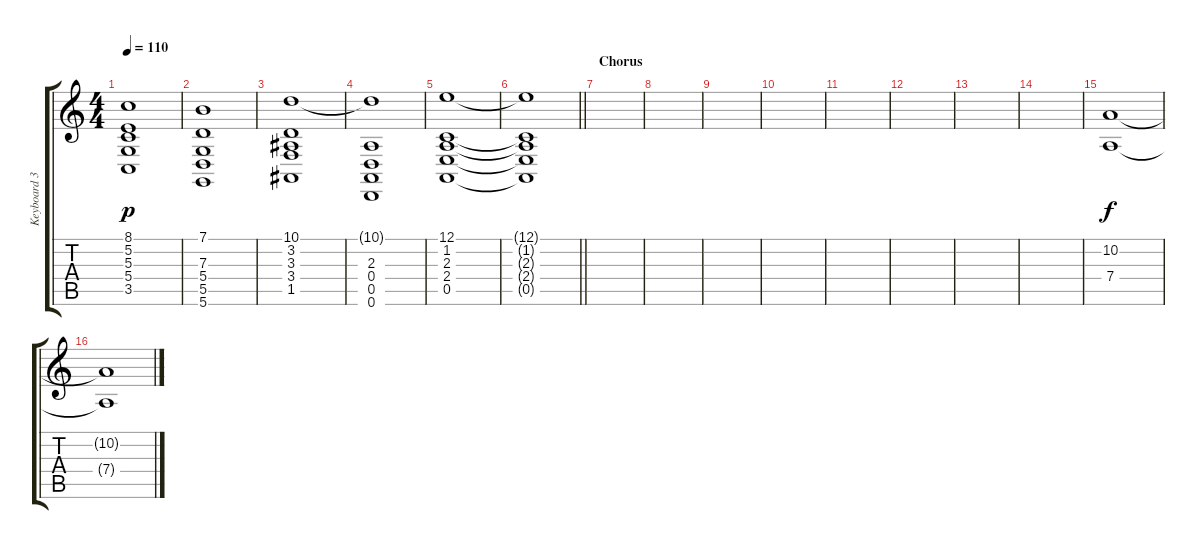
\track ("Keyboard 3" "Keyboard 3") {instrument lead2sawtooth}
\staff {score tabs}
\tuning (E4 B3 G3 D3 A2 D2) {hide}
\ts (4 4)
\tempo 110
\clef g2
\ks c
(8.1{t} 5.2{t} 5.3{t} 5.4{t} 3.5{t}).1{dy p} |
(7.1 7.3 5.4 5.5 5.6).1 |
(10.1 3.2 3.3 3.4 1.5).1 |
(10.1{t} 2.3 0.4 0.5 0.6).1 |
(12.1 1.2 2.3 2.4 0.5).1 |
\barLineRight lightlight
(12.1{t} 1.2{t} 2.3{t} 2.4{t} 0.5{t}).1 |
\section ("" "Chorus")
|
|
|
|
|
|
|
|
(10.2 7.4).1{dy f instrument lead2sawtooth} |
(10.2{t} 7.4{t}).1
